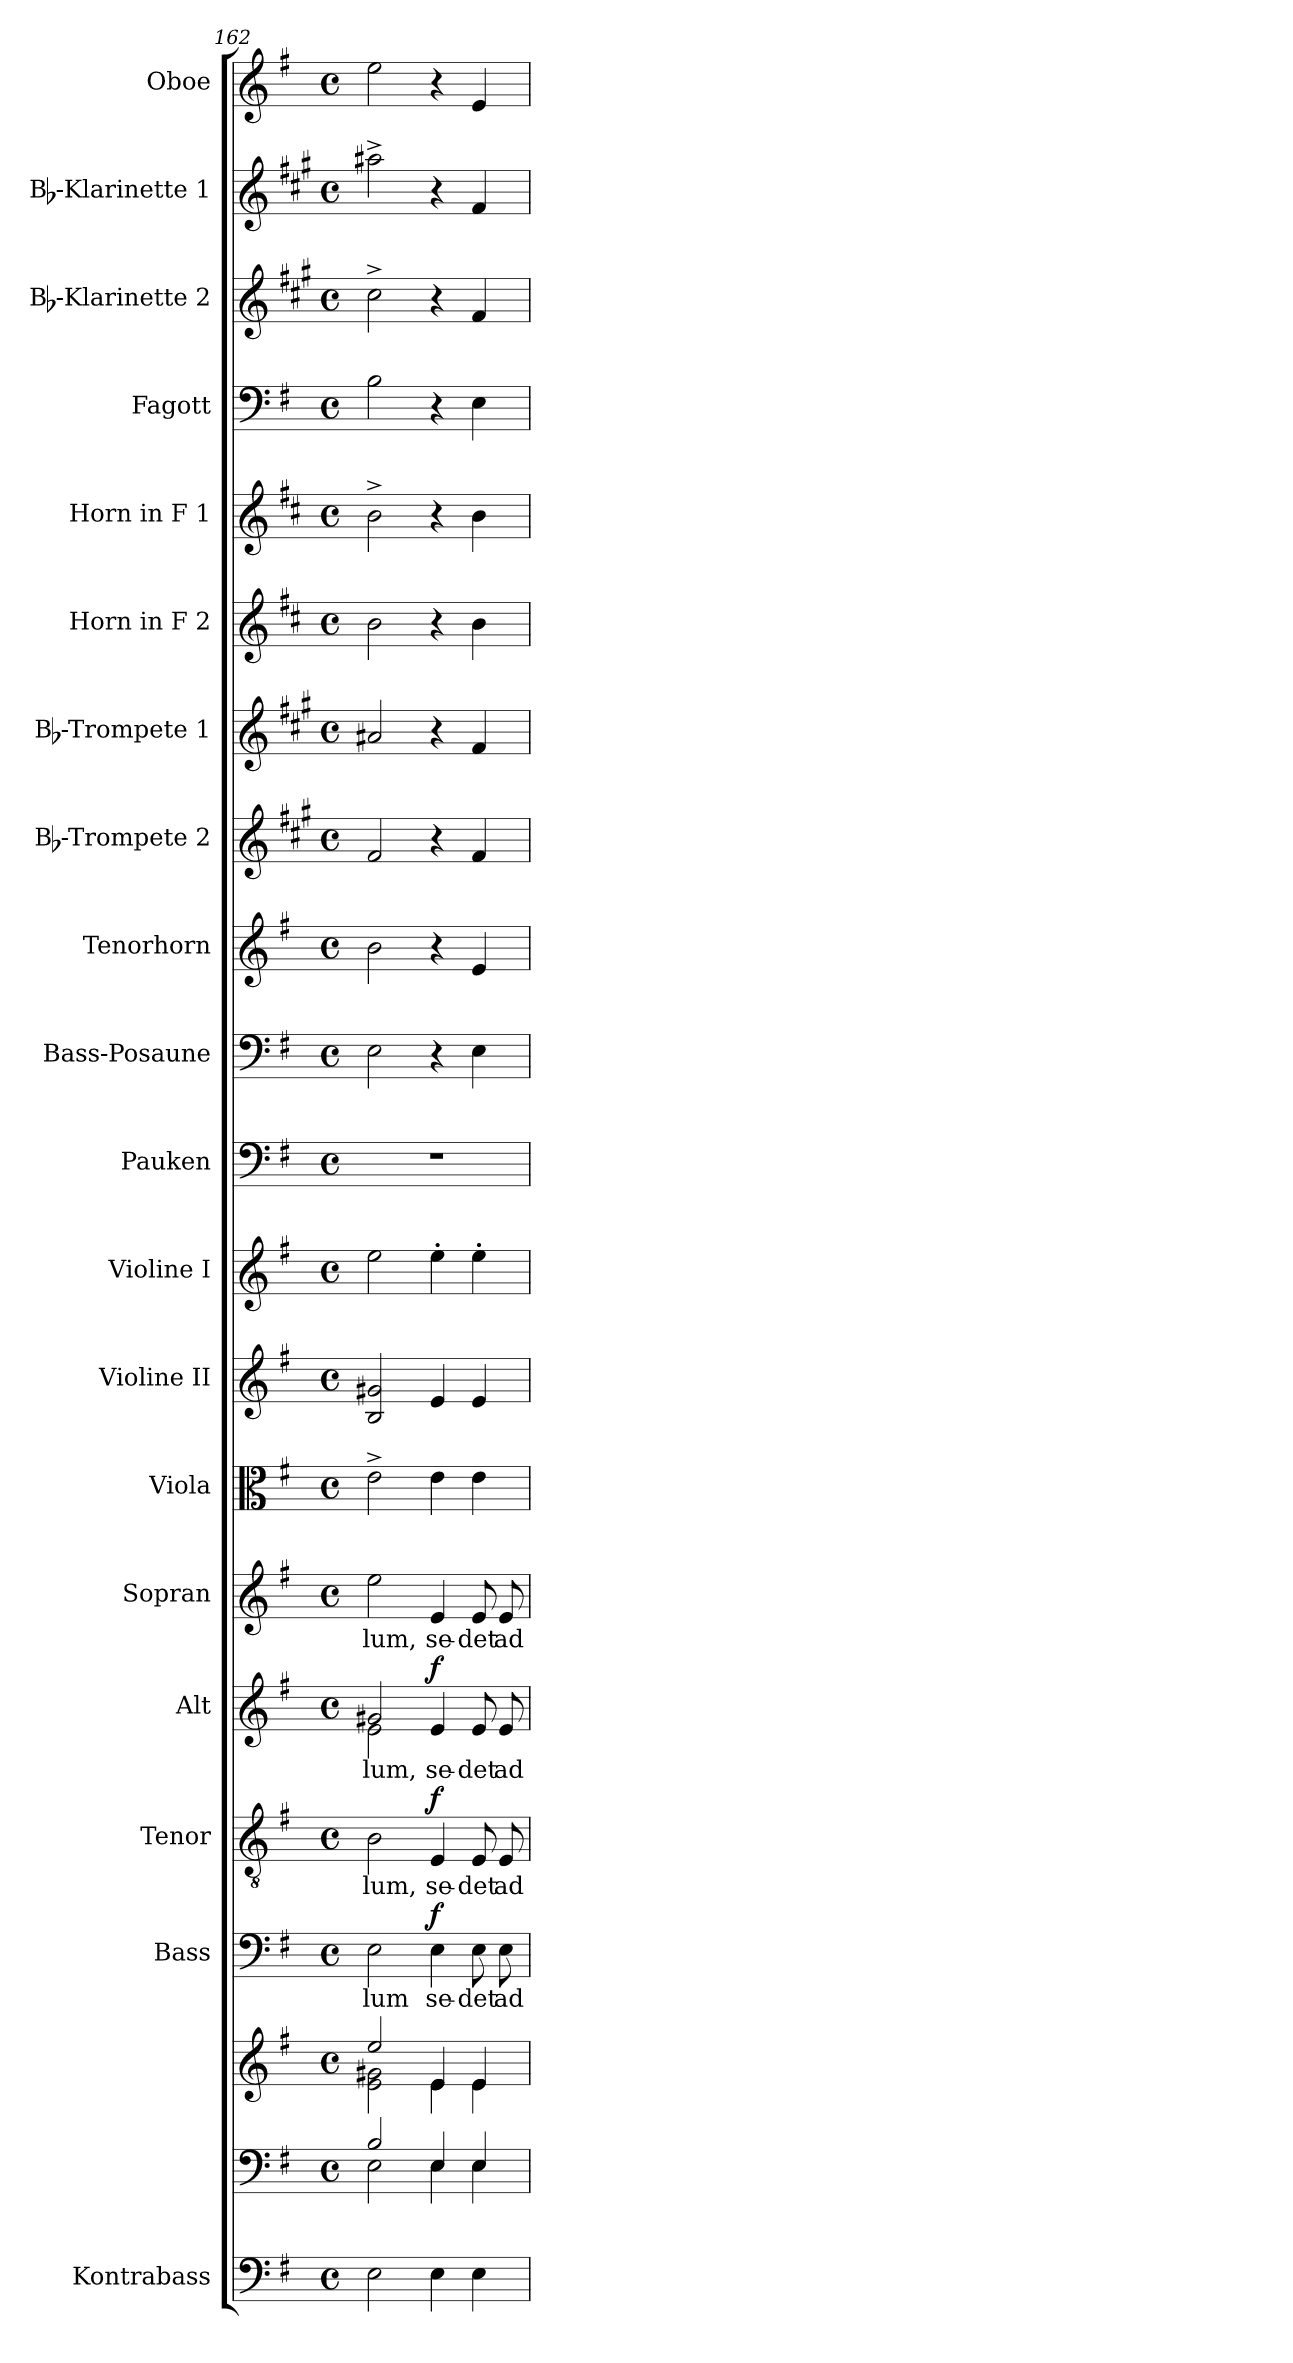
**kern	**kern	**kern	**kern	**text	**dynam	**kern	**text	**dynam	**kern	**text	**dynam	**kern	**text	**kern	**kern	**kern	**kern	**kern	**kern	**kern	**kern	**kern	**kern	**kern	**kern	**kern	**kern
*part20	*part19	*part19	*part18	*part18	*part18	*part17	*part17	*part17	*part16	*part16	*part16	*part15	*part15	*part14	*part13	*part12	*part11	*part10	*part9	*part8	*part7	*part6	*part5	*part4	*part3	*part2	*part1
*staff21	*staff20	*staff19	*staff18	*staff18	*staff18	*staff17	*staff17	*staff17	*staff16	*staff16	*staff16	*staff15	*staff15	*staff14	*staff13	*staff12	*staff11	*staff10	*staff9	*staff8	*staff7	*staff6	*staff5	*staff4	*staff3	*staff2	*staff1
*I"Kontrabass	*	*	*I"Bass	*	*	*I"Tenor	*	*	*I"Alt	*	*	*I"Sopran	*	*I"Viola	*I"Violine II	*I"Violine I	*I"Pauken	*I"Bass-Posaune	*I"Tenorhorn	*I"Bb-Trompete 2	*I"Bb-Trompete 1	*I"Horn in F 2	*I"Horn in F 1	*I"Fagott	*I"Bb-Klarinette 2	*I"Bb-Klarinette 1	*I"Oboe
*I'Kb.	*	*	*I'B.	*	*	*I'T.	*	*	*I'A.	*	*	*I'S.	*	*I'Vla.	*I'Vl. II	*I'Vl. I	*I'Pk.	*I'B. Pos.	*I'T. Hrn.	*I'Bb Trp. 2	*I'Bb Trp. 1	*	*	*I'Fg.	*I'Bb Kl. 2	*I'Bb Kl. 1	*I'Ob.
*clefF4	*clefF4	*clefG2	*clefF4	*	*	*clefGv2	*	*	*clefG2	*	*	*clefG2	*	*clefC3	*clefG2	*clefG2	*clefF4	*clefF4	*clefG2	*clefG2	*clefG2	*clefG2	*clefG2	*clefF4	*clefG2	*clefG2	*clefG2
*ITrd7c12	*	*	*	*	*	*	*	*	*	*	*	*	*	*	*	*	*	*	*ITrd8c14	*ITrd1c2	*ITrd1c2	*ITrd4c7	*ITrd4c7	*	*ITrd1c2	*ITrd1c2	*
*k[f#]	*k[f#]	*k[f#]	*k[f#]	*	*	*k[f#]	*	*	*k[f#]	*	*	*k[f#]	*	*k[f#]	*k[f#]	*k[f#]	*k[f#]	*k[f#]	*k[f#]	*k[f#]	*k[f#]	*k[f#]	*k[f#]	*k[f#]	*k[f#]	*k[f#]	*k[f#]
*G:	*G:	*G:	*G:	*	*	*G:	*	*	*G:	*	*	*G:	*	*G:	*G:	*G:	*G:	*G:	*G:	*G:	*G:	*G:	*G:	*G:	*G:	*G:	*G:
*M4/4	*M4/4	*M4/4	*M4/4	*	*	*M4/4	*	*	*M4/4	*	*	*M4/4	*	*M4/4	*M4/4	*M4/4	*M4/4	*M4/4	*M4/4	*M4/4	*M4/4	*M4/4	*M4/4	*M4/4	*M4/4	*M4/4	*M4/4
*met(c)	*met(c)	*met(c)	*met(c)	*	*	*met(c)	*	*	*met(c)	*	*	*met(c)	*	*met(c)	*met(c)	*met(c)	*met(c)	*met(c)	*met(c)	*met(c)	*met(c)	*met(c)	*met(c)	*met(c)	*met(c)	*met(c)	*met(c)
=162	=162	=162	=162	=162	=162	=162	=162	=162	=162	=162	=162	=162	=162	=162	=162	=162	=162	=162	=162	=162	=162	=162	=162	=162	=162	=162	=162
*	*^	*^	*	*	*	*	*	*	*	*	*	*	*	*	*	*	*	*	*	*	*	*	*	*	*	*	*
!	!	!	!	!	!	!LO:LY:b	!	!	!LO:LY:b	!	!	!LO:LY:b	!	!	!LO:LY:b	!	!	!	!	!	!	!	!	!	!	!	!	!	!
*	*	*	*	*	*	*	*	*	*	*	*^	*	*	*	*	*	*	*	*	*	*	*	*	*	*	*	*	*	*
2EE\	2B/	2E\	2ee/	2e\ 2g#X\	2E\	-lum	.	2B\	-lum,	.	2g#X/	2e\	-lum,	.	2ee\	-lum,	2e^>\	2B/ 2g#X/	2ee\	1r	2E\	2B\	2e/	2g#X/	2e\	2e^>\	2B\	2b^>\	2gg#X^>\	2ee\
!	!	!	!	!	!	!LO:LY:b	!LO:DY:a	!	!LO:LY:b	!LO:DY:a	!	!	!LO:LY:b	!LO:DY:a	!	!LO:LY:b	!	!	!	!	!	!	!	!	!	!	!	!	!	!
4EE\	4E/	4E\	4e/	4e\	4E\	se-	f	4E/	se-	f	4e/	2ryy	se-	f	4e/	se-	4e\	4e/	4ee'>\	.	4r	4r	4r	4r	4r	4r	4r	4r	4r	4r
!	!	!	!	!	!	!LO:LY:b	!	!	!LO:LY:b	!	!	!	!LO:LY:b	!	!	!LO:LY:b	!	!	!	!	!	!	!	!	!	!	!	!	!	!
4EE\	4E/	4E\	4e/	4e\	8E\	-det	.	8E/	-det	.	8e/	.	-det	.	8e/	-det	4e\	4e/	4ee'>\	.	4E\	4E/	4e/	4e/	4e\	4e\	4E\	4e/	4e/	4e/
!	!	!	!	!	!	!LO:LY:b	!	!	!LO:LY:b	!	!	!	!LO:LY:b	!	!	!LO:LY:b	!	!	!	!	!	!	!	!	!	!	!	!	!	!
.	.	.	.	.	8E\	ad	.	8E/	ad	.	8e/	.	ad	.	8e/	ad	.	.	.	.	.	.	.	.	.	.	.	.	.	.
*	*v	*v	*	*	*	*	*	*	*	*	*v	*v	*	*	*	*	*	*	*	*	*	*	*	*	*	*	*	*	*	*
*	*	*v	*v	*	*	*	*	*	*	*	*	*	*	*	*	*	*	*	*	*	*	*	*	*	*	*	*	*
=	=	=	=	=	=	=	=	=	=	=	=	=	=	=	=	=	=	=	=	=	=	=	=	=	=	=	=
*-	*-	*-	*-	*-	*-	*-	*-	*-	*-	*-	*-	*-	*-	*-	*-	*-	*-	*-	*-	*-	*-	*-	*-	*-	*-	*-	*-
